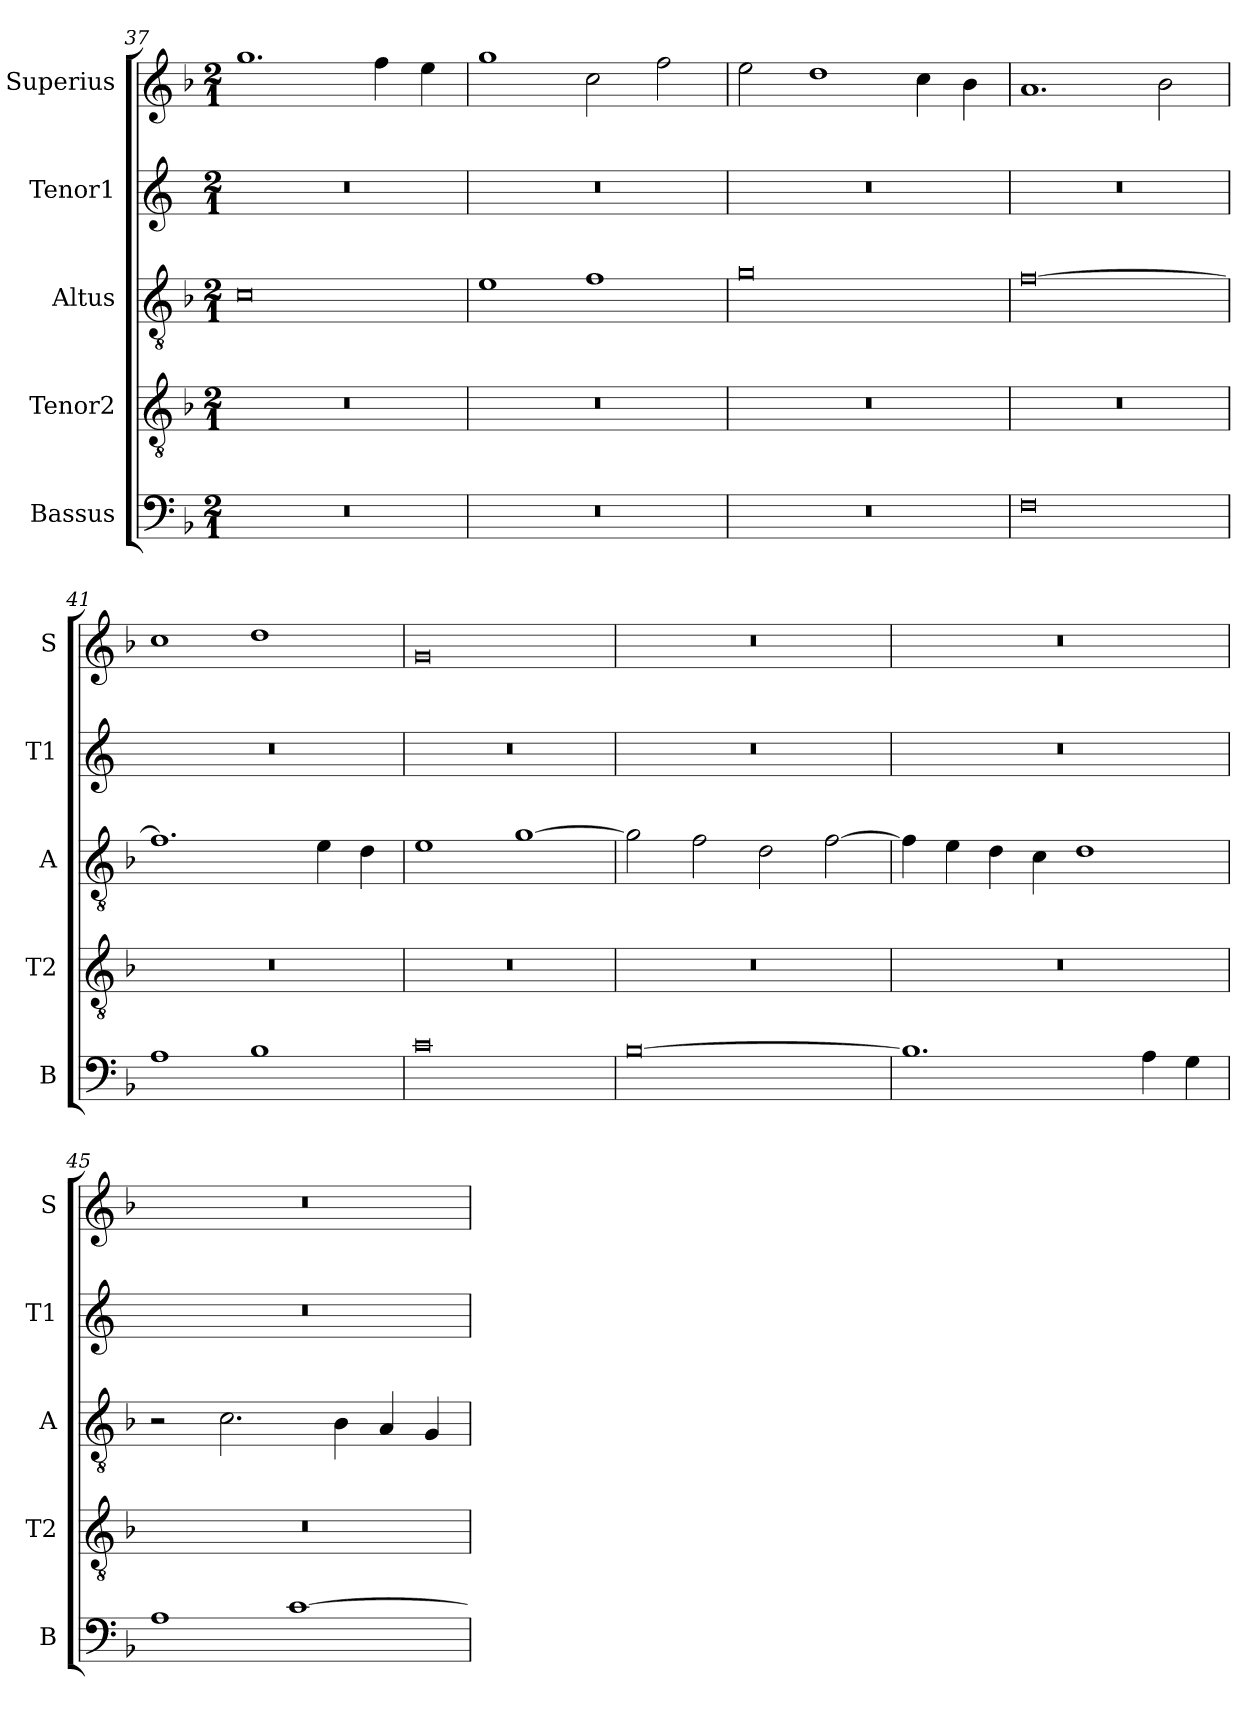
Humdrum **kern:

**kern	**kern	**kern	**kern	**kern
*part5	*part4	*part3	*part2	*part1
*staff5	*staff4	*staff3	*staff2	*staff1
*I"Bassus	*I"Tenor2	*I"Altus	*I"Tenor1	*I"Superius
*I'B	*I'T2	*I'A	*I'T1	*I'S
*clefF4	*clefGv2	*clefGv2	*clefG2	*clefG2
*k[b-]	*k[b-]	*k[b-]	*k[]	*k[b-]
*M2/1	*M2/1	*M2/1	*M2/1	*M2/1
=37	=37	=37	=37	=37
0r	0r	0c	0r	1.gg
.	.	.	.	4ff\
.	.	.	.	4ee\
=38	=38	=38	=38	=38
0r	0r	1e	0r	1gg
.	.	1f	.	2cc\
.	.	.	.	2ff\
=39	=39	=39	=39	=39
0r	0r	0g	0r	2ee\
.	.	.	.	1dd
.	.	.	.	4cc\
.	.	.	.	4b-\
=40	=40	=40	=40	=40
0F	0r	[0f	0r	1.a
.	.	.	.	2b-\
=41	=41	=41	=41	=41
1A	0r	1.f]	0r	1cc
1B-	.	.	.	1dd
.	.	4e\	.	.
.	.	4d\	.	.
=42	=42	=42	=42	=42
0c	0r	1e	0r	0g
.	.	[1g	.	.
=43	=43	=43	=43	=43
[0B-	0r	2g\]	0r	0r
.	.	2f\	.	.
.	.	2d\	.	.
.	.	[2f\	.	.
=44	=44	=44	=44	=44
1.B-]	0r	4f\]	0r	0r
.	.	4e\	.	.
.	.	4d\	.	.
.	.	4c\	.	.
.	.	1d	.	.
4A\	.	.	.	.
4G\	.	.	.	.
=45	=45	=45	=45	=45
1A	0r	2r	0r	0r
.	.	2.c\	.	.
[1c	.	.	.	.
.	.	4B-\	.	.
.	.	4A/	.	.
.	.	4G/	.	.
=	=	=	=	=
*-	*-	*-	*-	*-
